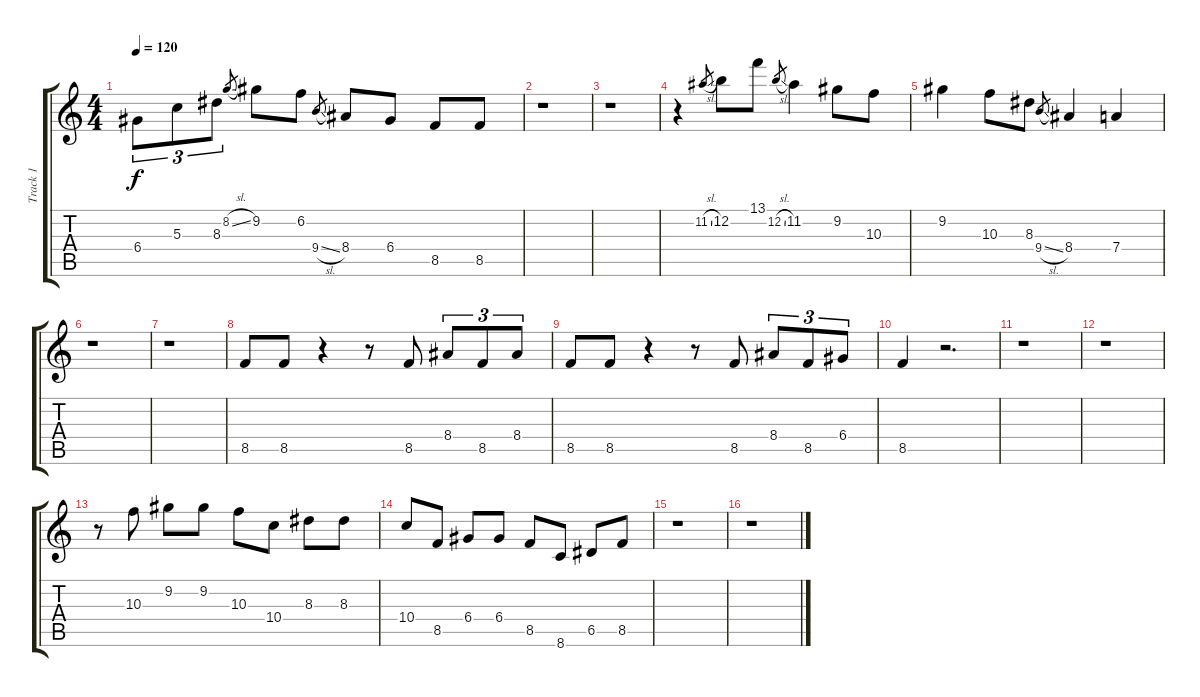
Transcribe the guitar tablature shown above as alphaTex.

\track ("Track 1" "Track 1") {instrument acousticguitarnylon}
\staff {score tabs}
\tuning (E4 B3 G3 D3 A2 E2) {hide}
\ts (4 4)
\tempo 120
\clef g2
\ks c
6.4.8{tu (3 2) dy f} 5.3.8{tu (3 2)} 8.3.8{tu (3 2)} 8.2{sl}.8{gr} 9.2.8 6.2.8 9.4{sl}.8{gr} 8.4.8 6.4.8 8.5.8 8.5.8 |
r.1 |
r.1 |
r.4 11.2{sl}.8{gr} 12.2.8 13.1.8 12.2{sl}.8{gr} 11.2.4 9.2.8 10.3.8 |
9.2.4 10.3.8 8.3.8 9.4{sl}.8{gr} 8.4.4 7.4.4 |
r.1 |
r.1 |
8.5.8 8.5.8 r.4 r.8 8.5.8 8.4.8{tu (3 2)} 8.5.8{tu (3 2)} 8.4.8{tu (3 2)} |
8.5.8 8.5.8 r.4 r.8 8.5.8 8.4.8{tu (3 2)} 8.5.8{tu (3 2)} 6.4.8{tu (3 2)} |
8.5.4 r.2{d} |
r.1 |
r.1 |
r.8 10.3.8 9.2.8 9.2.8 10.3.8 10.4.8 8.3.8 8.3.8 |
10.4.8 8.5.8 6.4.8 6.4.8 8.5.8 8.6.8 6.5.8 8.5.8 |
r.1 |
r.1
